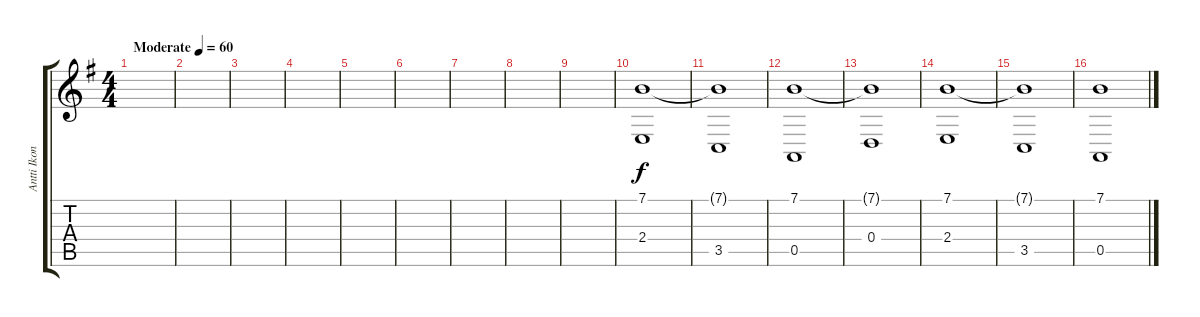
\track ("Antti Ikonen II" "Antti Ikon") {instrument choiraahs}
\staff {score tabs}
\tuning (E4 B3 G3 D3 A2 E2) {hide}
\ts (4 4)
\tempo (60 "Moderate")
\clef g2
\ks g
|
|
|
|
|
|
|
|
|
(7.1 2.4).1 |
(7.1{t} 3.5).1 |
(7.1 0.5).1 |
(7.1{t} 0.4).1 |
(7.1 2.4).1 |
(7.1{t} 3.5).1 |
(7.1 0.5).1
